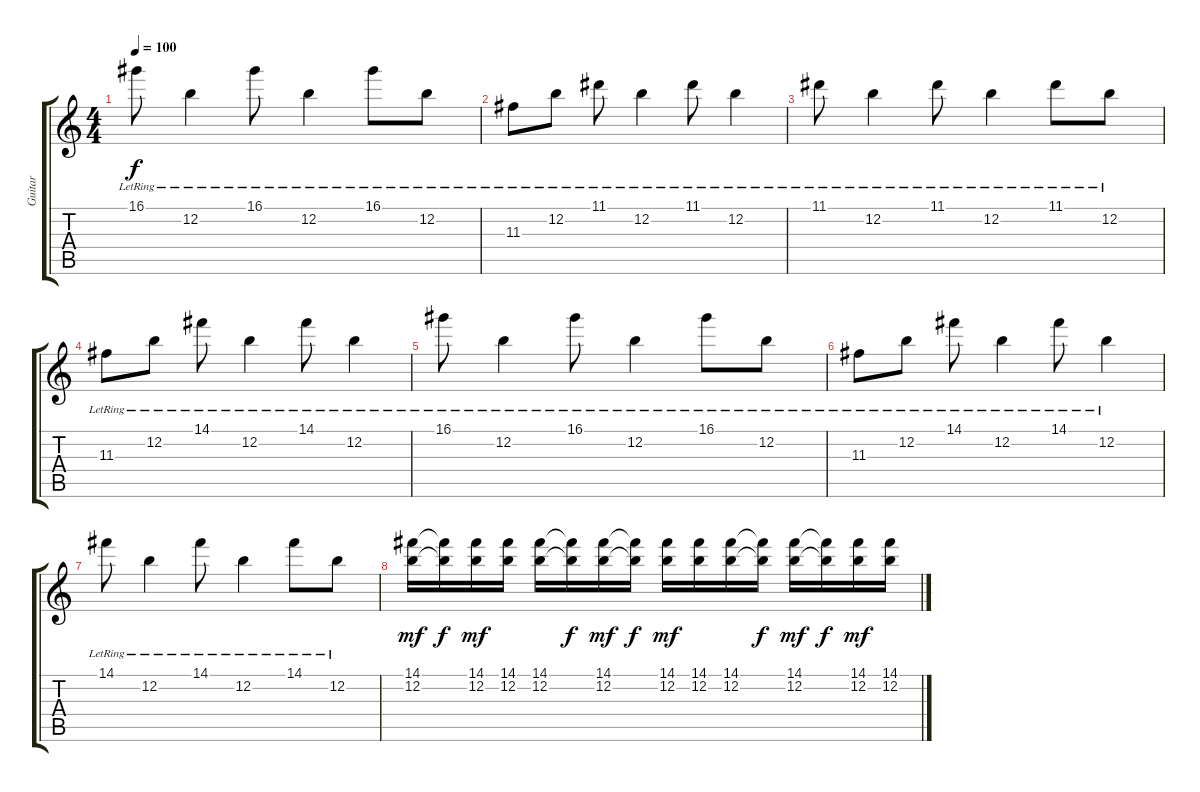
\track ("Guitar " "Guitar ") {instrument acousticguitarsteel}
\staff {score tabs}
\tuning (E4 B3 G3 D3 A2 E2) {hide}
\ts (4 4)
\tempo 100
\clef g2
\ks c
16.1{lr}.8{dy f} 12.2{lr}.4 16.1{lr}.8 12.2{lr}.4 16.1{lr}.8 12.2{lr}.8 |
11.3{lr}.8 12.2{lr}.8 11.1{lr}.8 12.2{lr}.4 11.1{lr}.8 12.2{lr}.4 |
11.1{lr}.8 12.2{lr}.4 11.1{lr}.8 12.2{lr}.4 11.1{lr}.8 12.2{lr}.8 |
11.3{lr}.8 12.2{lr}.8 14.1{lr}.8 12.2{lr}.4 14.1{lr}.8 12.2{lr}.4 |
16.1{lr}.8 12.2{lr}.4 16.1{lr}.8 12.2{lr}.4 16.1{lr}.8 12.2{lr}.8 |
11.3{lr}.8 12.2{lr}.8 14.1{lr}.8 12.2{lr}.4 14.1{lr}.8 12.2{lr}.4 |
14.1{lr}.8 12.2{lr}.4 14.1{lr}.8 12.2{lr}.4 14.1{lr}.8 12.2{lr}.8 |
(14.1 12.2).16{dy mf} (14.1{t} 12.2{t}).16{dy f} (14.1 12.2).16{dy mf} (14.1 12.2).16 (14.1 12.2).16 (14.1{t} 12.2{t}).16{dy f} (14.1 12.2).16{dy mf} (14.1{t} 12.2{t}).16{dy f} (14.1 12.2).16{dy mf} (14.1 12.2).16 (14.1 12.2).16 (14.1{t} 12.2{t}).16{dy f} (14.1 12.2).16{dy mf} (14.1{t} 12.2{t}).16{dy f} (14.1 12.2).16{dy mf} (14.1 12.2).16
